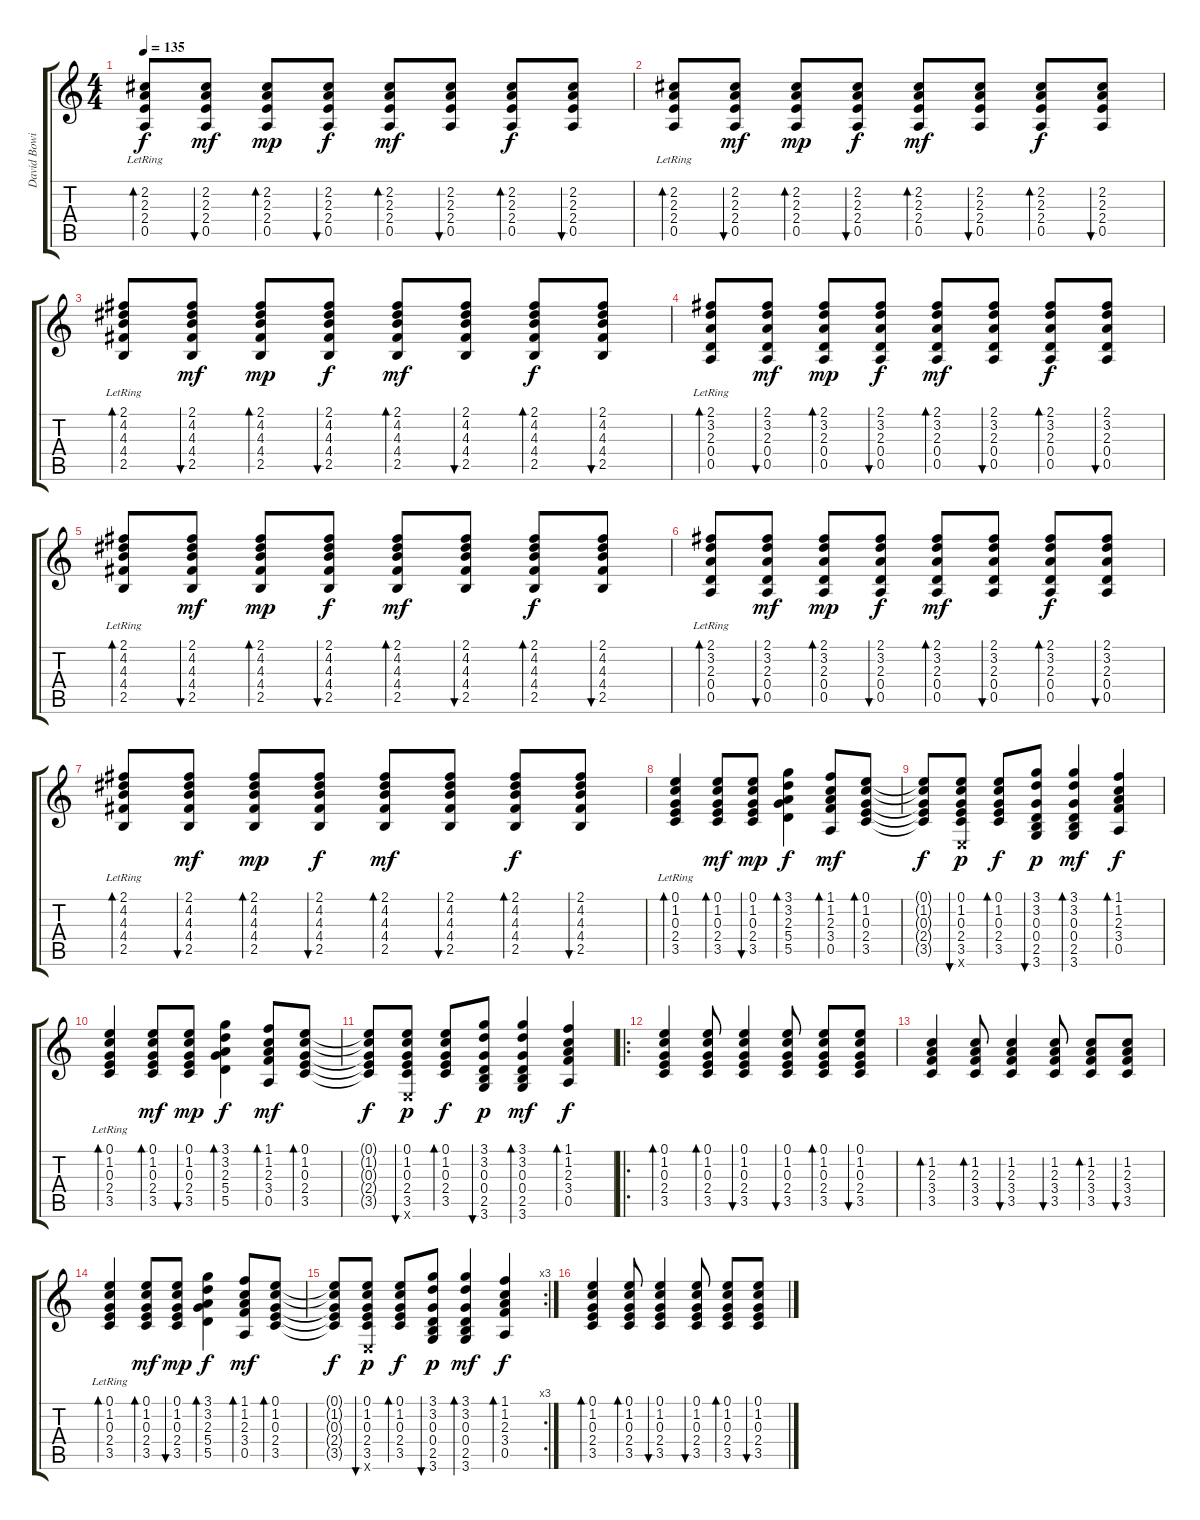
\track ("David Bowie - 12 String" "David Bowi") {instrument acousticguitarsteel}
\staff {score tabs}
\tuning (E4 B3 G3 D3 A2 E2) {hide}
\ts (4 4)
\tempo 135
\clef g2
\ks c
(2.2 2.3 2.4{lr} 0.5{lr}).8{bd 60 dy f} (2.2 2.3 2.4 0.5).8{bu 30 dy mf} (2.2 2.3 2.4 0.5).8{bd 30 dy mp} (2.2 2.3 2.4 0.5).8{bu 30 dy f} (2.2 2.3 2.4 0.5).8{bd 30 dy mf} (2.2 2.3 2.4 0.5).8{bu 30} (2.2 2.3 2.4 0.5).8{bd 30 dy f} (2.2 2.3 2.4 0.5).8{bu 30} |
(2.2 2.3 2.4{lr} 0.5{lr}).8{bd 60} (2.2 2.3 2.4 0.5).8{bu 30 dy mf} (2.2 2.3 2.4 0.5).8{bd 30 dy mp} (2.2 2.3 2.4 0.5).8{bu 30 dy f} (2.2 2.3 2.4 0.5).8{bd 30 dy mf} (2.2 2.3 2.4 0.5).8{bu 30} (2.2 2.3 2.4 0.5).8{bd 30 dy f} (2.2 2.3 2.4 0.5).8{bu 30} |
(2.1 4.2 4.3 4.4{lr} 2.5{lr}).8{bd 60} (2.1 4.2 4.3 4.4 2.5).8{bu 30 dy mf} (2.1 4.2 4.3 4.4 2.5).8{bd 30 dy mp} (2.1 4.2 4.3 4.4 2.5).8{bu 30 dy f} (2.1 4.2 4.3 4.4 2.5).8{bd 30 dy mf} (2.1 4.2 4.3 4.4 2.5).8{bu 30} (2.1 4.2 4.3 4.4 2.5).8{bd 30 dy f} (2.1 4.2 4.3 4.4 2.5).8{bu 30} |
(2.1 3.2 2.3 0.4{lr} 0.5{lr}).8{bd 60} (2.1 3.2 2.3 0.4 0.5).8{bu 30 dy mf} (2.1 3.2 2.3 0.4 0.5).8{bd 30 dy mp} (2.1 3.2 2.3 0.4 0.5).8{bu 30 dy f} (2.1 3.2 2.3 0.4 0.5).8{bd 30 dy mf} (2.1 3.2 2.3 0.4 0.5).8{bu 30} (2.1 3.2 2.3 0.4 0.5).8{bd 30 dy f} (2.1 3.2 2.3 0.4 0.5).8{bu 30} |
(2.1 4.2 4.3 4.4{lr} 2.5{lr}).8{bd 60} (2.1 4.2 4.3 4.4 2.5).8{bu 30 dy mf} (2.1 4.2 4.3 4.4 2.5).8{bd 30 dy mp} (2.1 4.2 4.3 4.4 2.5).8{bu 30 dy f} (2.1 4.2 4.3 4.4 2.5).8{bd 30 dy mf} (2.1 4.2 4.3 4.4 2.5).8{bu 30} (2.1 4.2 4.3 4.4 2.5).8{bd 30 dy f} (2.1 4.2 4.3 4.4 2.5).8{bu 30} |
(2.1 3.2 2.3 0.4{lr} 0.5{lr}).8{bd 60} (2.1 3.2 2.3 0.4 0.5).8{bu 30 dy mf} (2.1 3.2 2.3 0.4 0.5).8{bd 30 dy mp} (2.1 3.2 2.3 0.4 0.5).8{bu 30 dy f} (2.1 3.2 2.3 0.4 0.5).8{bd 30 dy mf} (2.1 3.2 2.3 0.4 0.5).8{bu 30} (2.1 3.2 2.3 0.4 0.5).8{bd 30 dy f} (2.1 3.2 2.3 0.4 0.5).8{bu 30} |
(2.1 4.2 4.3 4.4{lr} 2.5{lr}).8{bd 60} (2.1 4.2 4.3 4.4 2.5).8{bu 30 dy mf} (2.1 4.2 4.3 4.4 2.5).8{bd 30 dy mp} (2.1 4.2 4.3 4.4 2.5).8{bu 30 dy f} (2.1 4.2 4.3 4.4 2.5).8{bd 30 dy mf} (2.1 4.2 4.3 4.4 2.5).8{bu 30} (2.1 4.2 4.3 4.4 2.5).8{bd 30 dy f} (2.1 4.2 4.3 4.4 2.5).8{bu 30} |
(0.1 1.2 0.3 2.4{lr} 3.5{lr}).4{bd 60 volume 10} (0.1 1.2 0.3 2.4 3.5).8{bd 60 dy mf} (0.1 1.2 0.3 2.4 3.5).8{bu 60 dy mp} (3.1 3.2 2.3 5.4 5.5).4{bd 30 dy f} (1.1 1.2 2.3 3.4 0.5).8{bd 60 dy mf} (0.1 1.2 0.3 2.4 3.5).8{bd 60} |
(0.1{t} 1.2{t} 0.3{t} 2.4{t} 3.5{t}).8{dy f} (0.1 1.2 0.3 2.4 3.5 0.6{x}).8{bu 30 dy p} (0.1 1.2 0.3 2.4 3.5).8{bd 30 dy f} (3.1 3.2 0.3 0.4 2.5 3.6).8{bu 30 dy p} (3.1 3.2 0.3 0.4 2.5 3.6).4{bd 60 dy mf} (1.1 1.2 2.3 3.4 0.5).4{bd 60 dy f} |
(0.1 1.2 0.3 2.4{lr} 3.5{lr}).4{bd 60 volume 10} (0.1 1.2 0.3 2.4 3.5).8{bd 60 dy mf} (0.1 1.2 0.3 2.4 3.5).8{bu 60 dy mp} (3.1 3.2 2.3 5.4 5.5).4{bd 30 dy f} (1.1 1.2 2.3 3.4 0.5).8{bd 60 dy mf} (0.1 1.2 0.3 2.4 3.5).8{bd 60} |
(0.1{t} 1.2{t} 0.3{t} 2.4{t} 3.5{t}).8{dy f} (0.1 1.2 0.3 2.4 3.5 0.6{x}).8{bu 30 dy p} (0.1 1.2 0.3 2.4 3.5).8{bd 30 dy f} (3.1 3.2 0.3 0.4 2.5 3.6).8{bu 30 dy p} (3.1 3.2 0.3 0.4 2.5 3.6).4{bd 60 dy mf} (1.1 1.2 2.3 3.4 0.5).4{bd 60 dy f} |
\ro
(0.1 1.2 0.3 2.4 3.5).4{bd 30} (0.1 1.2 0.3 2.4 3.5).8{bd 30} (0.1 1.2 0.3 2.4 3.5).4{bu 30} (0.1 1.2 0.3 2.4 3.5).8{bu 30} (0.1 1.2 0.3 2.4 3.5).8{bd 30} (0.1 1.2 0.3 2.4 3.5).8{bu 30} |
(1.2 2.3 3.4 3.5).4{bd 30} (1.2 2.3 3.4 3.5).8{bd 30} (1.2 2.3 3.4 3.5).4{bu 30} (1.2 2.3 3.4 3.5).8{bu 30} (1.2 2.3 3.4 3.5).8{bd 30} (1.2 2.3 3.4 3.5).8{bu 30} |
(0.1 1.2 0.3 2.4{lr} 3.5{lr}).4{bd 60} (0.1 1.2 0.3 2.4 3.5).8{bd 60 dy mf} (0.1 1.2 0.3 2.4 3.5).8{bu 60 dy mp} (3.1 3.2 2.3 5.4 5.5).4{bd 30 dy f} (1.1 1.2 2.3 3.4 0.5).8{bd 60 dy mf} (0.1 1.2 0.3 2.4 3.5).8{bd 60} |
\rc 3
(0.1{t} 1.2{t} 0.3{t} 2.4{t} 3.5{t}).8{dy f} (0.1 1.2 0.3 2.4 3.5 0.6{x}).8{bu 30 dy p} (0.1 1.2 0.3 2.4 3.5).8{bd 30 dy f} (3.1 3.2 0.3 0.4 2.5 3.6).8{bu 30 dy p} (3.1 3.2 0.3 0.4 2.5 3.6).4{bd 60 dy mf} (1.1 1.2 2.3 3.4 0.5).4{bd 60 dy f} |
(0.1 1.2 0.3 2.4 3.5).4{bd 30} (0.1 1.2 0.3 2.4 3.5).8{bd 30} (0.1 1.2 0.3 2.4 3.5).4{bu 30} (0.1 1.2 0.3 2.4 3.5).8{bu 30} (0.1 1.2 0.3 2.4 3.5).8{bd 30} (0.1 1.2 0.3 2.4 3.5).8{bu 30}
